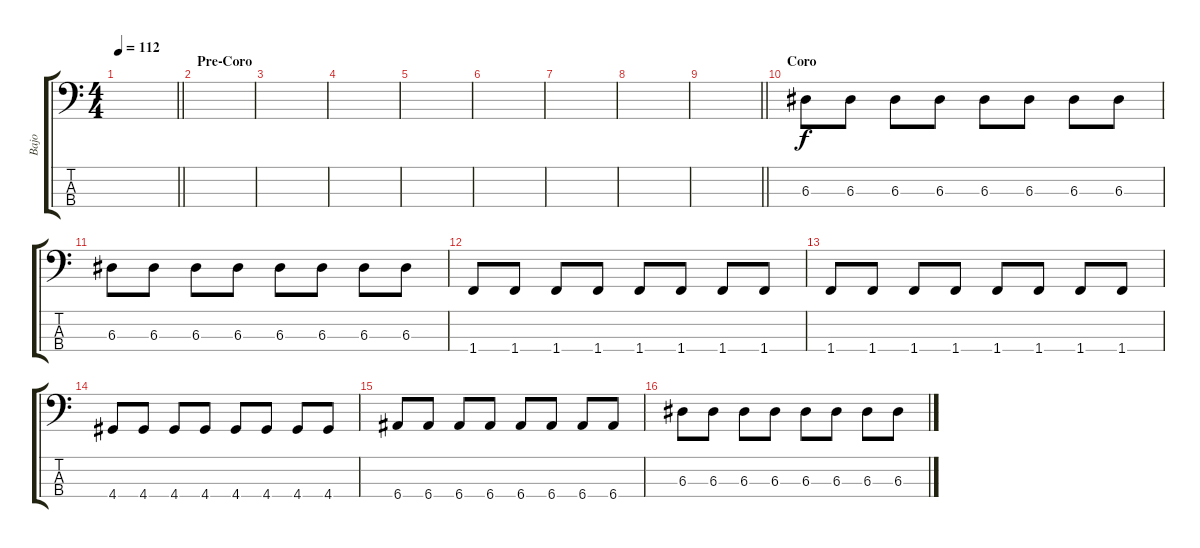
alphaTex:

\track ("Bajo" "Bajo") {instrument electricbassfinger}
\staff {score tabs}
\tuning (G2 D2 A1 E1) {hide}
\ts (4 4)
\tempo 112
\clef f4
\barLineRight lightlight
\ks c
|
\section ("" "Pre-Coro")
|
|
|
|
|
|
|
\barLineRight lightlight
|
\section ("" "Coro")
6.3.8 6.3.8 6.3.8 6.3.8 6.3.8 6.3.8 6.3.8 6.3.8 |
6.3.8 6.3.8 6.3.8 6.3.8 6.3.8 6.3.8 6.3.8 6.3.8 |
1.4.8 1.4.8 1.4.8 1.4.8 1.4.8 1.4.8 1.4.8 1.4.8 |
1.4.8 1.4.8 1.4.8 1.4.8 1.4.8 1.4.8 1.4.8 1.4.8 |
4.4.8 4.4.8 4.4.8 4.4.8 4.4.8 4.4.8 4.4.8 4.4.8 |
6.4.8 6.4.8 6.4.8 6.4.8 6.4.8 6.4.8 6.4.8 6.4.8 |
6.3.8 6.3.8 6.3.8 6.3.8 6.3.8 6.3.8 6.3.8 6.3.8
